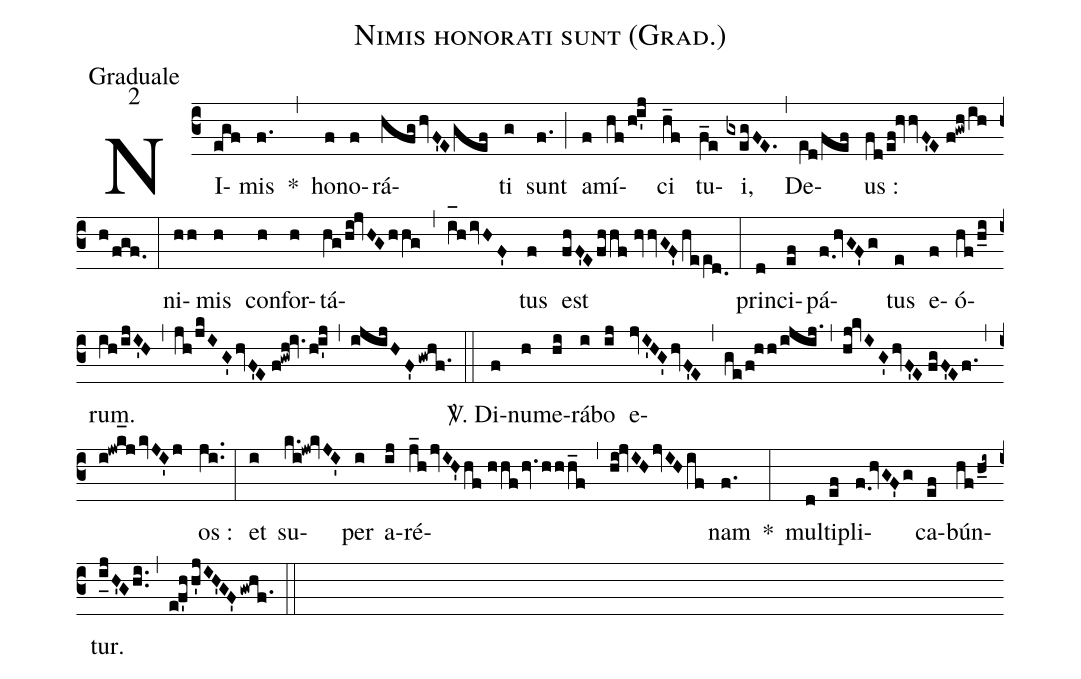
name:Nimis honorati sunt (Grad.);
office-part:Graduale;
mode:2;
%%
(c3) NI(egf)mis(f.) *(,) ho(f)no(f)rá(hfghvF'Egef)ti(g) sunt(f.) (;) a(f)mí(hf/hi'j)ci(h_f) tu(f_e)i,(gxegFE.) (,) De(e[ll:1]d/fef)us :(fd/ef!hvvF'E//f!gwh/ihh/fgf.) (:) ni(hh)mis(h) con(h)for(h)tá(hg/hi!jvHGhhg)(,)(i_[oh:h]hivHF')tus(f) est(fhF'Efhhf//hvvGF'hee[ll:1]d.0) (:) prin(d)ci(ef)pá(f.0/[-0.5]hvGF'g)tus(e) e(f)ó(hf/h_i)rum.(ih/ijI'H) (,) (jh/jkIG'hvF'E//f!gwh!iv.hi'j) (,) (ijijHF'gwhf.1) (::) <sp>V/</sp>. Di(f)nu(h)me(hi)rá(i)bo(ij) e(jvI'HG'hvF'E)(,)(ge/f!hh/ijij.)(,)(hj!kvIG'hvF'E//fgF'Ef.)(,)(i!jwk_[hl:1]jkvJI'j)os :(ji..) (:) et(i) su(k.i!jw!kvJI')per(i) a(ij)ré(j_hjvIH'hf//hhfhv.hhh_f)(,)(hi!jvIHjvIHif)nam(f.) *(:) mul(d)ti(ef)pli(f.0/[-0.5]hvGF'g)ca(ef)bún(hf/h_i~)tur.(i_[uh:l]jH'Ghi..) (,) (ef'hh'jIH'GF'gwhf.1) (::)
